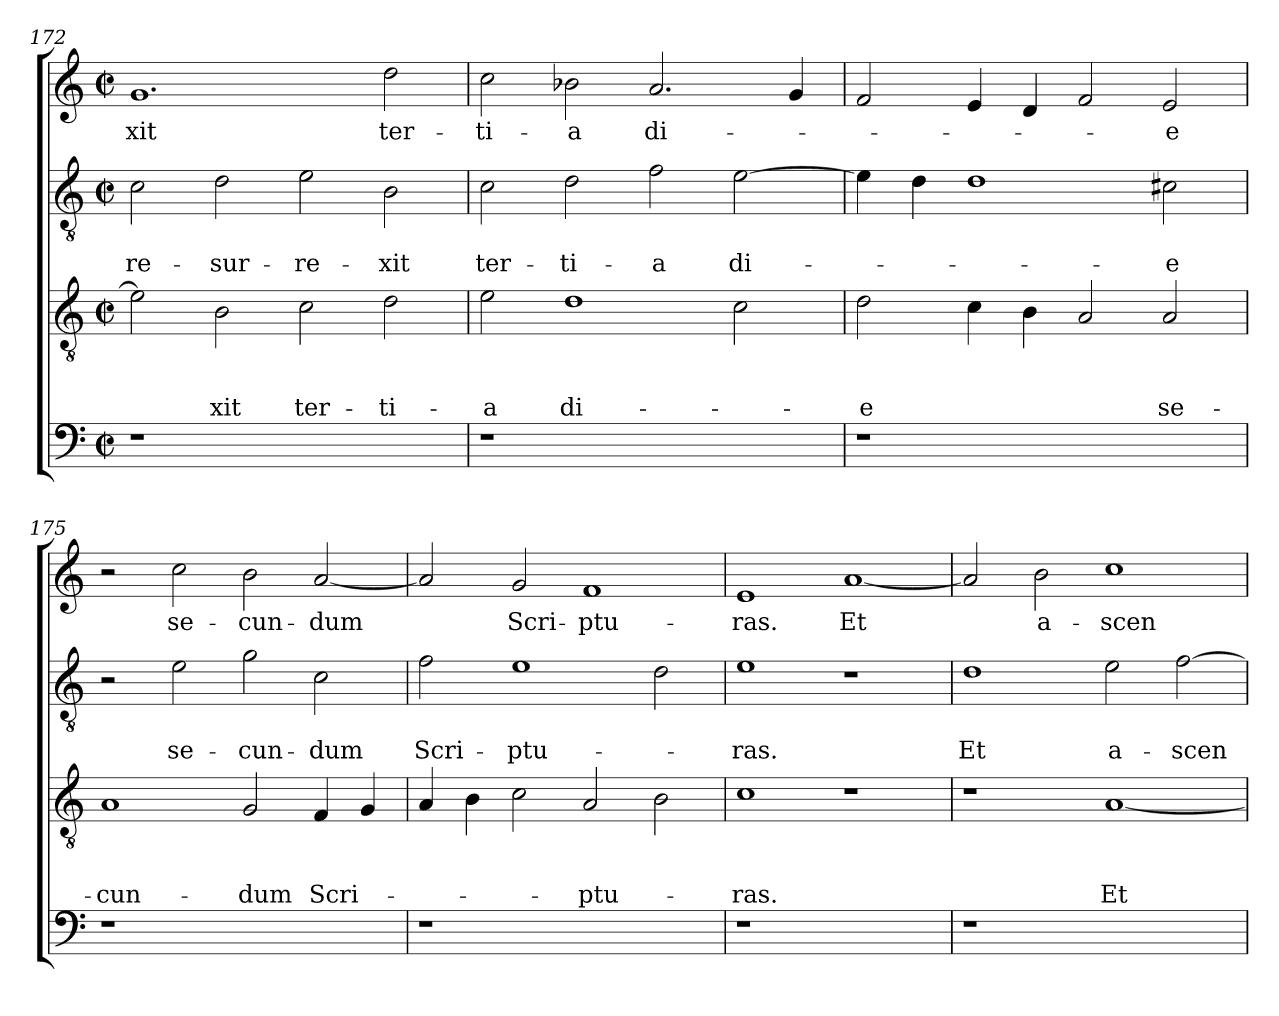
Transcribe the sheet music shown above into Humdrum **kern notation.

**kern	**kern	**text	**text	**text	**kern	**text	**text	**kern	**text
*part4	*part3	*part3	*part3	*part3	*part2	*part2	*part2	*part1	*part1
*staff4	*staff3	*staff3	*staff3	*staff3	*staff2	*staff2	*staff2	*staff1	*staff1
*clefF4	*clefGv2	*	*	*	*clefGv2	*	*	*clefG2	*
*k[]	*k[]	*	*	*	*k[]	*	*	*k[]	*
*C:	*C:	*	*	*	*C:	*	*	*C:	*
*M2/2	*M2/2	*	*	*	*M2/2	*	*	*M2/2	*
*met(c|)	*met(c|)	*	*	*	*met(c|)	*	*	*met(c|)	*
=172	=172	=172	=172	=172	=172	=172	=172	=172	=172
1r	2e\]	.	.	.	2c\	.	re-	1.g	-xit
.	2B\	.	.	-xit	2d\	.	-sur-	.	.
1ryy	2c\	.	.	ter-	2e\	.	-re-	.	.
.	2d\	.	.	-ti-	2B\	.	-xit	2dd\	ter-
=173	=173	=173	=173	=173	=173	=173	=173	=173	=173
1r	2e\	.	.	-a	2c\	.	ter-	2cc\	-ti-
.	1d	.	.	di-	2d\	.	-ti-	2b-X\	-a
1ryy	.	.	.	.	2f\	.	-a	2.a/	di-
.	2c\	.	.	.	[2e\	.	di-	.	.
.	.	.	.	.	.	.	.	4g/	.
=174	=174	=174	=174	=174	=174	=174	=174	=174	=174
1r	2d\	.	.	-e	4e\]	.	.	2f/	.
.	.	.	.	.	4d\	.	.	.	.
.	4c\	.	.	.	1d	.	.	4e/	.
.	4B\	.	.	.	.	.	.	4d/	.
1ryy	2A/	.	.	.	.	.	.	2f/	.
.	2A/	.	.	se-	2c#X\	.	-e	2e/	-e
=175	=175	=175	=175	=175	=175	=175	=175	=175	=175
1r	1A	.	.	-cun-	2r	.	.	2r	.
.	.	.	.	.	2e\	.	se-	2cc\	se-
1ryy	2G/	.	.	-dum	2g\	.	-cun-	2b\	-cun-
.	4F/	.	.	Scri-	2c\	.	-dum	[2a/	-dum
.	4G/	.	.	.	.	.	.	.	.
!!LO:LB:g=z
=176	=176	=176	=176	=176	=176	=176	=176	=176	=176
1r	4A/	.	.	.	2f\	.	Scri-	2a/]	.
.	4B\	.	.	.	.	.	.	.	.
.	2c\	.	.	.	1e	.	-ptu-	2g/	Scri-
1ryy	2A/	.	.	-ptu-	.	.	.	1f	-ptu-
.	2B\	.	.	.	2d\	.	.	.	.
=177	=177	=177	=177	=177	=177	=177	=177	=177	=177
1r	1c	.	.	-ras.	1e	.	-ras.	1e	-ras.
1ryy	1r	.	.	.	1r	.	.	[1a	Et
=178	=178	=178	=178	=178	=178	=178	=178	=178	=178
1r	1r	.	.	.	1d	.	Et	2a/]	.
.	.	.	.	.	.	.	.	2b\	a-
1ryy	[1A	.	.	Et	2e\	.	a-	1cc	-scen-
.	.	.	.	.	[2f\	.	-scen-	.	.
=	=	=	=	=	=	=	=	=	=
*-	*-	*-	*-	*-	*-	*-	*-	*-	*-
